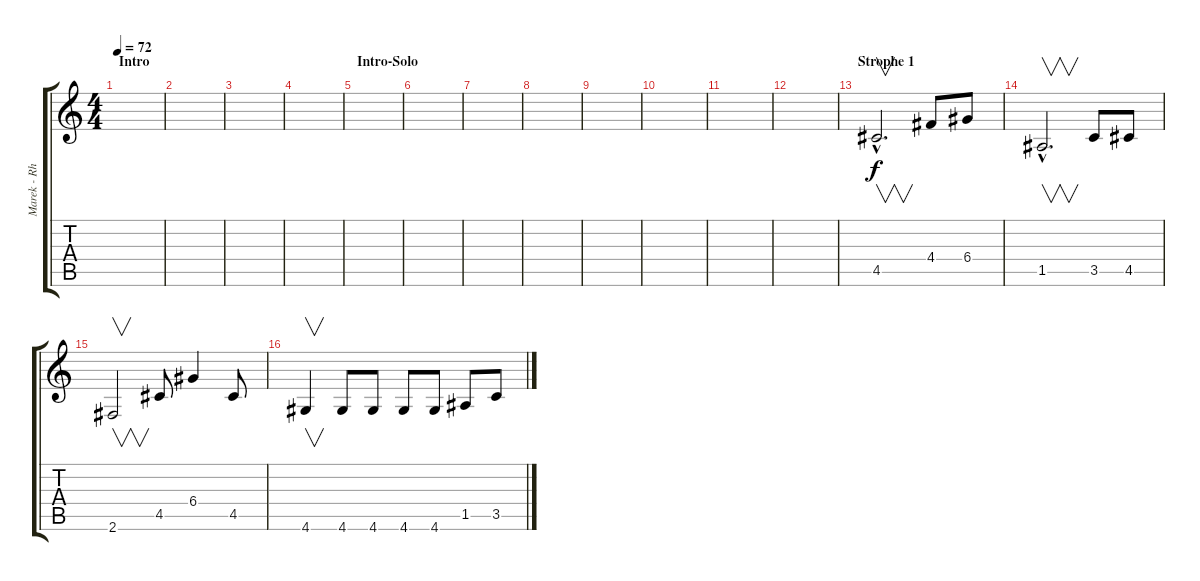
\track ("Marek - Rhythm Guitar 1" "Marek - Rh") {instrument distortionguitar}
\staff {score tabs}
\tuning (E4 B3 G3 D3 A2 E2) {hide}
\ts (4 4)
\section ("" "Intro")
\tempo 72
\clef g2
\ks c
|
|
|
|
\section ("" "Intro-Solo")
|
|
|
|
|
|
|
|
\section ("" "Strophe 1")
4.5{hac}.2{v d} 4.4.8 6.4.8 |
1.5{hac}.2{v d} 3.5.8 4.5.8 |
2.6.2{v} 4.5.8 6.4.4 4.5.8 |
4.6.4{v} 4.6.8 4.6.8 4.6.8 4.6.8 1.5.8 3.5.8
